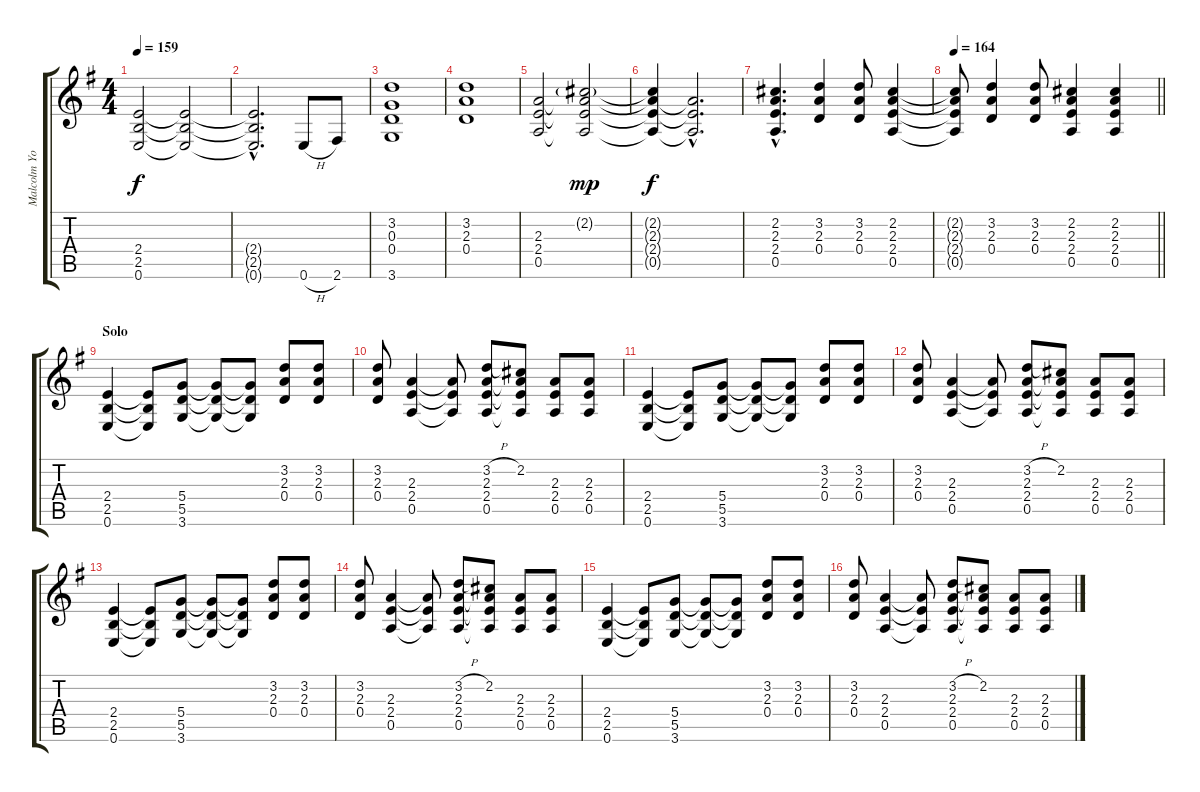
\track ("Malcolm Young" "Malcolm Yo") {instrument overdrivenguitar}
\staff {score tabs}
\tuning (E4 B3 G3 D3 A2 E2) {hide}
\ts (4 4)
\tempo 159
\clef g2
\ks g
(2.4 2.5 0.6).2{dy f} (2.4{t} 2.5{t} 0.6{t}).2 |
(2.4{hac t} 2.5{hac t} 0.6{hac t}).2{d} 0.6{h}.8 2.6.8 |
(3.2 0.3 0.4 3.6).1 |
(3.2 2.3 0.4).1 |
(2.3 2.4 0.5).2 (2.2{g} 2.3{t} 2.4{t} 0.5{t}).2{dy mp} |
(2.2{t} 2.3{t} 2.4{t} 0.5{t}).4{dy f} (2.3{hac t} 2.4{hac t} 0.5{hac t}).2{d} |
(2.2{hac} 2.3{hac} 2.4{hac} 0.5{hac}).4{d} (3.2 2.3 0.4).4 (3.2 2.3 0.4).8 (2.2 2.3 2.4 0.5).4 |
\tempo 164
\barLineRight lightlight
(2.2{t} 2.3{t} 2.4{t} 0.5{t}).8 (3.2 2.3 0.4).4 (3.2 2.3 0.4).8 (2.2 2.3 2.4 0.5).4 (2.2 2.3 2.4 0.5).4 |
\section ("" "Solo")
(2.4 2.5 0.6).4 (2.4{t} 2.5{t} 0.6{t}).8 (5.4 5.5 3.6).8 (5.4{t} 5.5{t} 3.6{t}).8 (5.4{t} 5.5{t} 3.6{t}).8 (3.2 2.3 0.4).8 (3.2 2.3 0.4).8 |
(3.2 2.3 0.4).8 (2.3 2.4 0.5).4 (2.3{t} 2.4{t} 0.5{t}).8 (3.2{h} 2.3 2.4 0.5).8 (2.2 2.3{t} 2.4{t} 0.5{t}).8 (2.3 2.4 0.5).8 (2.3 2.4 0.5).8 |
(2.4 2.5 0.6).4 (2.4{t} 2.5{t} 0.6{t}).8 (5.4 5.5 3.6).8 (5.4{t} 5.5{t} 3.6{t}).8 (5.4{t} 5.5{t} 3.6{t}).8 (3.2 2.3 0.4).8 (3.2 2.3 0.4).8 |
(3.2 2.3 0.4).8 (2.3 2.4 0.5).4 (2.3{t} 2.4{t} 0.5{t}).8 (3.2{h} 2.3 2.4 0.5).8 (2.2 2.3{t} 2.4{t} 0.5{t}).8 (2.3 2.4 0.5).8 (2.3 2.4 0.5).8 |
(2.4 2.5 0.6).4 (2.4{t} 2.5{t} 0.6{t}).8 (5.4 5.5 3.6).8 (5.4{t} 5.5{t} 3.6{t}).8 (5.4{t} 5.5{t} 3.6{t}).8 (3.2 2.3 0.4).8 (3.2 2.3 0.4).8 |
(3.2 2.3 0.4).8 (2.3 2.4 0.5).4 (2.3{t} 2.4{t} 0.5{t}).8 (3.2{h} 2.3 2.4 0.5).8 (2.2 2.3{t} 2.4{t} 0.5{t}).8 (2.3 2.4 0.5).8 (2.3 2.4 0.5).8 |
(2.4 2.5 0.6).4 (2.4{t} 2.5{t} 0.6{t}).8 (5.4 5.5 3.6).8 (5.4{t} 5.5{t} 3.6{t}).8 (5.4{t} 5.5{t} 3.6{t}).8 (3.2 2.3 0.4).8 (3.2 2.3 0.4).8 |
(3.2 2.3 0.4).8 (2.3 2.4 0.5).4 (2.3{t} 2.4{t} 0.5{t}).8 (3.2{h} 2.3 2.4 0.5).8 (2.2 2.3{t} 2.4{t} 0.5{t}).8 (2.3 2.4 0.5).8 (2.3 2.4 0.5).8
